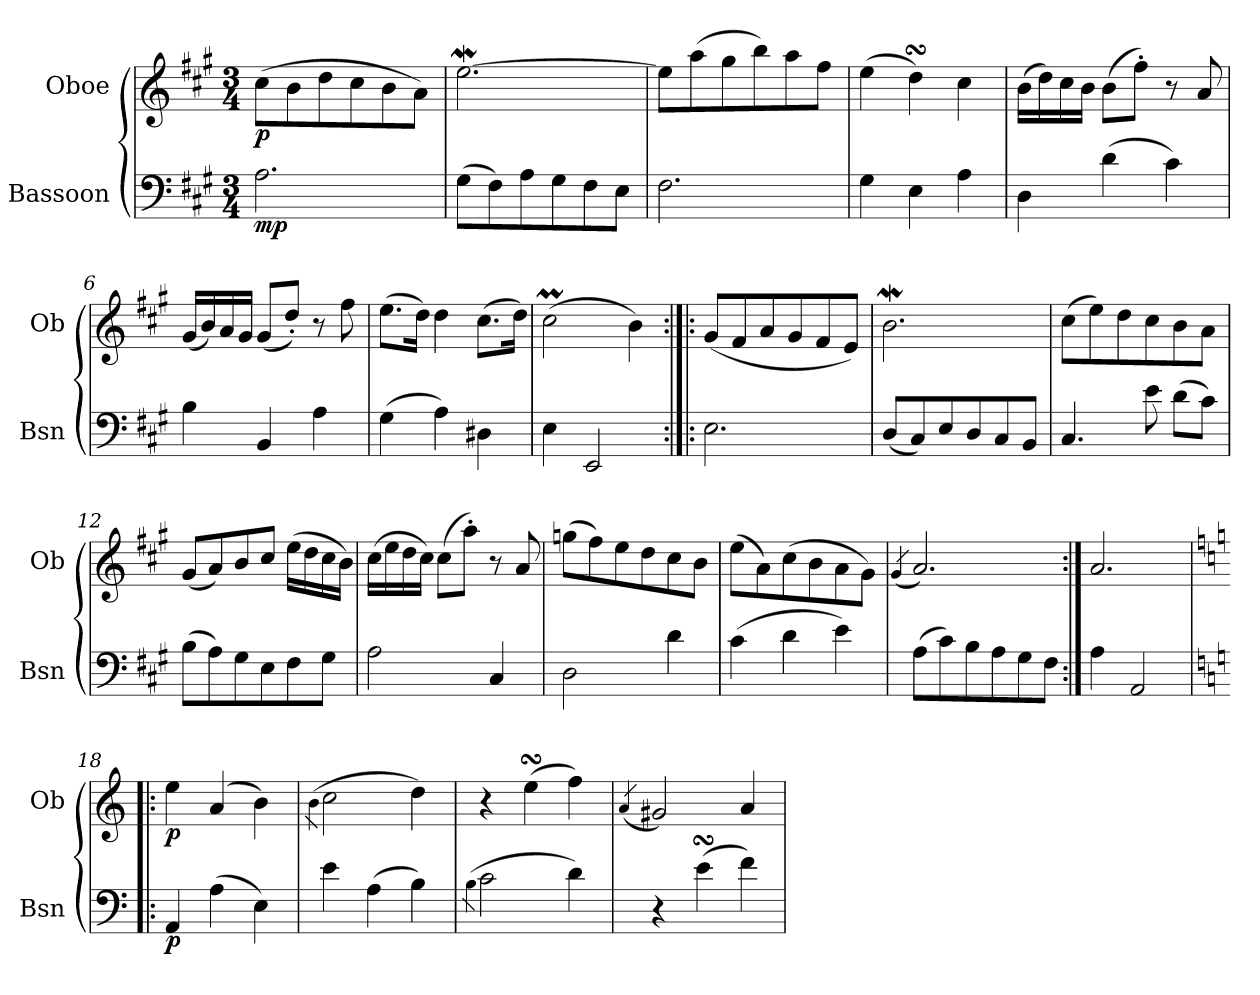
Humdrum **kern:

**kern	**dynam	**kern	**dynam
*part2	*part2	*part1	*part1
*staff2	*staff2	*staff1	*staff1
*I"Bassoon	*	*I"Oboe	*
*I'Bsn	*	*I'Ob	*
*clefF4	*	*clefG2	*
*k[f#c#g#]	*	*k[f#c#g#]	*
*A:	*	*A:	*
*M3/4	*	*M3/4	*
=1	=1	=1	=1
!	!LO:DY:b	!	!LO:DY:b
2.A\	mp	(>8cc#\L	p
.	.	8b\	.
.	.	8dd\	.
.	.	8cc#\	.
.	.	8b\	.
.	.	8a\J)	.
=2	=2	=2	=2
(>8G#\L	.	[2.eeW\	.
8F#\)	.	.	.
8A\	.	.	.
8G#\	.	.	.
8F#\	.	.	.
8E\J	.	.	.
=3	=3	=3	=3
2.F#\	.	8ee\L]	.
.	.	(>8aa\	.
.	.	8gg#\	.
.	.	8bb\)	.
.	.	8aa\	.
.	.	8ff#\J	.
=4	=4	=4	=4
4G#\	.	(>4ee\	.
4E\	.	4ddsSSs\)	.
4A\	.	4cc#\	.
=5	=5	=5	=5
4D\	.	(>16b\LL	.
.	.	16dd\)	.
.	.	16cc#\	.
.	.	16b\JJ	.
(>4d\	.	(>8b\L	.
.	.	8ff#'\J)	.
4c#\)	.	8r	.
.	.	8a/	.
=6	=6	=6	=6
4B\	.	(<16g#/LL	.
.	.	16b/)	.
.	.	16a/	.
.	.	16g#/JJ	.
4BB/	.	(<8g#/L	.
.	.	8dd'/J)	.
4A\	.	8r	.
.	.	8ff#\	.
!!LO:LB:g=z
=7	=7	=7	=7
(>4G#\	.	(>8.ee\L	.
.	.	16dd\Jk)	.
4A\)	.	4dd\	.
4D#X\	.	(>8.cc#\L	.
.	.	16dd\Jk)	.
=8	=8	=8	=8
4E\	.	(>2cc#m\	.
2EE/	.	.	.
.	.	4b\)	.
=9:|!|:	=9:|!|:	=9:|!|:	=9:|!|:
2.E\	.	(<8g#/L	.
.	.	8f#/	.
.	.	8a/	.
.	.	8g#/	.
.	.	8f#/	.
.	.	8e/J)	.
=10	=10	=10	=10
(<8D/L	.	2.bW\	.
8C#/)	.	.	.
8E/	.	.	.
8D/	.	.	.
8C#/	.	.	.
8BB/J	.	.	.
=11	=11	=11	=11
4.C#/	.	(>8cc#\L	.
.	.	8ee\)	.
.	.	8dd\	.
8e\	.	8cc#\	.
(>8d\L	.	8b\	.
8c#\J)	.	8a\J	.
=12	=12	=12	=12
(>8B\L	.	(<8g#/L	.
8A\)	.	8a/)	.
8G#\	.	8b/	.
8E\	.	8cc#/J	.
8F#\	.	(>16ee\LL	.
.	.	16dd\	.
8G#\J	.	16cc#\	.
.	.	16b\JJ)	.
!!LO:PB:g=z
=13	=13	=13	=13
2A\	.	(>16cc#\LL	.
.	.	16ee\	.
.	.	16dd\	.
.	.	16cc#\JJ)	.
.	.	(>8cc#\L	.
.	.	8aa'\J)	.
4C#/	.	8r	.
.	.	8a/	.
=14	=14	=14	=14
2D\	.	(>8ggn\L	.
.	.	8ff#\)	.
.	.	8ee\	.
.	.	8dd\	.
4d\	.	8cc#\	.
.	.	8b\J	.
=15	=15	=15	=15
(>4c#\	.	(>8ee\L	.
.	.	8a\)	.
4d\	.	(>8cc#\	.
.	.	8b\	.
4e\)	.	8a\	.
.	.	8g#\J)	.
=16	=16	=16	=16
.	.	(<4qg#/	.
(>8A\L	.	2.a/)	.
8c#\)	.	.	.
8B\	.	.	.
8A\	.	.	.
8G#\	.	.	.
8F#\J	.	.	.
=17:|!	=17:|!	=17:|!	=17:|!
4A\	.	2.a/	.
2AA/	.	.	.
=18!|:	=18!|:	=18!|:	=18!|:
*k[]	*	*k[]	*
*C:	*	*C:	*
!	!LO:DY:b	!	!LO:DY:b
4AA/	p	4ee\	p
(>4A\	.	(>4a/	.
4E\)	.	4b\)	.
=19	=19	=19	=19
.	.	(>4qb\	.
4e\	.	2cc\	.
(>4A\	.	.	.
4B\)	.	4dd\)	.
!!LO:LB:g=z
=20	=20	=20	=20
(>4qB\	.	.	.
2c\	.	4r	.
.	.	(>4eesSsS\	.
4d\)	.	4ff\)	.
=21	=21	=21	=21
.	.	(<4qa/	.
4r	.	2g#X/)	.
(>4esSsS\	.	.	.
4f\)	.	4a/	.
=	=	=	=
*-	*-	*-	*-
